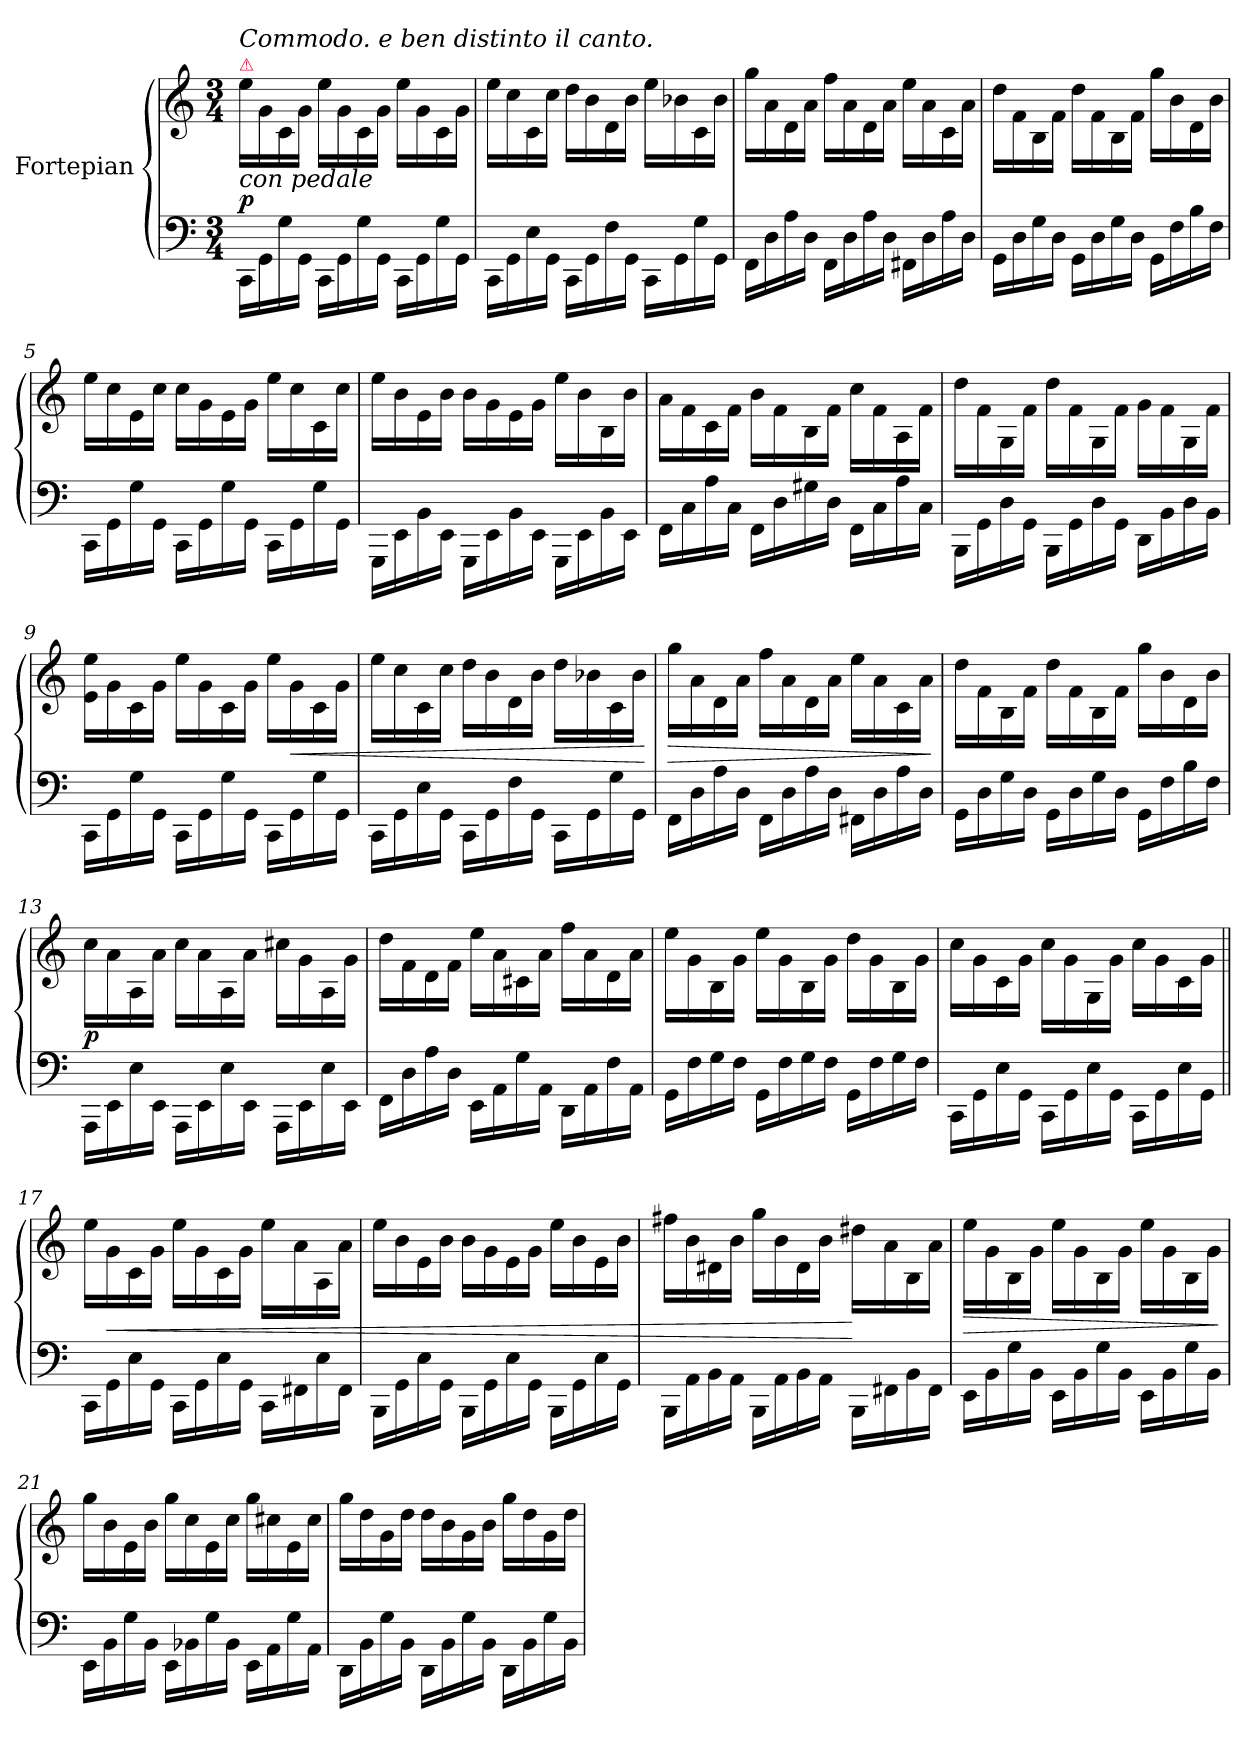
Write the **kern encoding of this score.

**kern	**kern	**dynam
*part1	*part1	*part1
*staff2	*staff1	*staff1/2
*I"Fortepian	*	*
*clefF4	*clefG2	*
*k[]	*k[]	*
*M3/4	*M3/4	*
=1	=1	=1
!	!LO:TX:a:color=crimson:t=⚠	!
!	!LO:TX:b:i:t=con pedale	!
!	!LO:TX:a:i:t=Commodo. e ben distinto il canto.	!
16CC\LL	16ee\LL	p
16GG\	16g\	.
16G\	16c\	.
16GG\JJ	16g\JJ	.
16CC\LL	16ee\LL	.
16GG\	16g\	.
16G\	16c\	.
16GG\JJ	16g\JJ	.
16CC\LL	16ee\LL	.
16GG\	16g\	.
16G\	16c\	.
16GG\JJ	16g\JJ	.
=2	=2	=2
16CC\LL	16ee\LL	.
16GG\	16cc\	.
16E\	16c\	.
16GG\JJ	16cc\JJ	.
16CC\LL	16dd\LL	.
16GG\	16b\	.
16F\	16d\	.
16GG\JJ	16b\JJ	.
16CC\LL	16ee\LL	.
16GG\	16b-X\	.
16G\	16c\	.
16GG\JJ	16b-\JJ	.
=3	=3	=3
16FF\LL	16gg\LL	.
16D\	16a\	.
16A\	16d\	.
16D\JJ	16a\JJ	.
16FF\LL	16ff\LL	.
16D\	16a\	.
16A\	16d\	.
16D\JJ	16a\JJ	.
16FF#X\LL	16ee\LL	.
16D\	16a\	.
16A\	16c\	.
16D\JJ	16a\JJ	.
=4	=4	=4
16GG\LL	16dd\LL	.
16D\	16f\	.
16G\	16B\	.
16D\JJ	16f\JJ	.
16GG\LL	16dd\LL	.
16D\	16f\	.
16G\	16B\	.
16D\JJ	16f\JJ	.
16GG\LL	16gg\LL	.
16F\	16b\	.
16B\	16d\	.
16F\JJ	16b\JJ	.
=5	=5	=5
16CC\LL	16ee\LL	.
16GG\	16cc\	.
16G\	16e\	.
16GG\JJ	16cc\JJ	.
16CC\LL	16cc\LL	.
16GG\	16g\	.
16G\	16e\	.
16GG\JJ	16g\JJ	.
16CC\LL	16ee\LL	.
16GG\	16cc\	.
16G\	16c\	.
16GG\JJ	16cc\JJ	.
=6	=6	=6
16GGG\LL	16ee\LL	.
16EE\	16b\	.
16BB\	16e\	.
16EE\JJ	16b\JJ	.
16GGG\LL	16b\LL	.
16EE\	16g\	.
16BB\	16e\	.
16EE\JJ	16g\JJ	.
16GGG\LL	16ee\LL	.
16EE\	16b\	.
16BB\	16B\	.
16EE\JJ	16b\JJ	.
=7	=7	=7
16FF\LL	16a\LL	.
16C\	16f\	.
16A\	16c\	.
16C\JJ	16f\JJ	.
16FF\LL	16b\LL	.
16D\	16f\	.
16G#X\	16B\	.
16D\JJ	16f\JJ	.
16FF\LL	16cc\LL	.
16C\	16f\	.
16A\	16A\	.
16C\JJ	16f\JJ	.
=8	=8	=8
16BBB\LL	16dd\LL	.
16GG\	16f\	.
16D\	16G\	.
16GG\JJ	16f\JJ	.
16BBB\LL	16dd\LL	.
16GG\	16f\	.
16D\	16G\	.
16GG\JJ	16f\JJ	.
16DD\LL	16g\LL	.
16BB\	16f\	.
16D\	16G\	.
16BB\JJ	16f\JJ	.
=9	=9	=9
16CC\LL	16e\ 16ee\LL	.
16GG\	16g\	.
16G\	16c\	.
16GG\JJ	16g\JJ	.
16CC\LL	16ee\LL	.
16GG\	16g\	.
16G\	16c\	.
16GG\JJ	16g\JJ	.
16CC\LL	16ee\LL	.
16GG\	16g\	<
16G\	16c\	.
16GG\JJ	16g\JJ	.
=10	=10	=10
16CC\LL	16ee\LL	.
16GG\	16cc\	.
16E\	16c\	.
16GG\JJ	16cc\JJ	.
16CC\LL	16dd\LL	.
16GG\	16b\	.
16F\	16d\	.
16GG\JJ	16b\JJ	.
16CC\LL	16dd\LL	.
16GG\	16b-X\	.
16G\	16c\	.
16GG\JJ	16b-\JJ	.
.	.	[
=11	=11	=11
16FF\LL	16gg\LL	>
16D\	16a\	.
16A\	16d\	.
16D\JJ	16a\JJ	.
16FF\LL	16ff\LL	.
16D\	16a\	.
16A\	16d\	.
16D\JJ	16a\JJ	.
16FF#X\LL	16ee\LL	.
16D\	16a\	.
16A\	16c\	.
16D\JJ	16a\JJ	.
.	.	]
=12	=12	=12
16GG\LL	16dd\LL	.
16D\	16f\	.
16G\	16B\	.
16D\JJ	16f\JJ	.
16GG\LL	16dd\LL	.
16D\	16f\	.
16G\	16B\	.
16D\JJ	16f\JJ	.
16GG\LL	16gg\LL	.
16F\	16b\	.
16B\	16d\	.
16F\JJ	16b\JJ	.
=13	=13	=13
16AAA\LL	16cc\LL	p.
16EE\	16a\	.
16E\	16A\	.
16EE\JJ	16a\JJ	.
16AAA\LL	16cc\LL	.
16EE\	16a\	.
16E\	16A\	.
16EE\JJ	16a\JJ	.
16AAA\LL	16cc#X\LL	.
16EE\	16g\	.
16E\	16A\	.
16EE\JJ	16g\JJ	.
=14	=14	=14
16FF\LL	16dd\LL	.
16D\	16f\	.
16A\	16d\	.
16D\JJ	16f\JJ	.
16EE\LL	16ee\LL	.
16AA\	16a\	.
16G\	16c#X\	.
16AA\JJ	16a\JJ	.
16DD\LL	16ff\LL	.
16AA\	16a\	.
16F\	16d\	.
16AA\JJ	16a\JJ	.
=15	=15	=15
16GG\LL	16ee\LL	.
16F\	16g\	.
16G\	16B\	.
16F\JJ	16g\JJ	.
16GG\LL	16ee\LL	.
16F\	16g\	.
16G\	16B\	.
16F\JJ	16g\JJ	.
16GG\LL	16dd\LL	.
16F\	16g\	.
16G\	16B\	.
16F\JJ	16g\JJ	.
=16	=16	=16
16CC\LL	16cc\LL	.
16GG\	16g\	.
16E\	16c\	.
16GG\JJ	16g\JJ	.
16CC\LL	16cc\LL	.
16GG\	16g\	.
16E\	16G\	.
16GG\JJ	16g\JJ	.
16CC\LL	16cc\LL	.
16GG\	16g\	.
16E\	16c\	.
16GG\JJ	16g\JJ	.
=17||	=17||	=17||
16CC\LL	16ee\LL	.
16GG\	16g\	<
16E\	16c\	.
16GG\JJ	16g\JJ	.
16CC\LL	16ee\LL	.
16GG\	16g\	.
16E\	16c\	.
16GG\JJ	16g\JJ	.
16CC\LL	16ee\LL	.
16FF#X\	16a\	.
16E\	16A\	.
16FF#\JJ	16a\JJ	.
=18	=18	=18
16BBB\LL	16ee\LL	.
16GG\	16b\	.
16E\	16e\	.
16GG\JJ	16b\JJ	.
16BBB\LL	16b\LL	.
16GG\	16g\	.
16E\	16e\	.
16GG\JJ	16g\JJ	.
16BBB\LL	16ee\LL	.
16GG\	16b\	.
16E\	16e\	.
16GG\JJ	16b\JJ	.
=19	=19	=19
16BBB\LL	16ff#X\LL	.
16AA\	16b\	.
16BB\	16d#X\	.
16AA\JJ	16b\JJ	.
16BBB\LL	16gg\LL	.
16AA\	16b\	.
16BB\	16d#\	.
16AA\JJ	16b\JJ	.
16BBB\LL	16dd#X\LL	[
16FF#X\	16a\	.
16BB\	16B\	.
16FF#\JJ	16a\JJ	.
=20	=20	=20
16EE\LL	16ee\LL	>
16BB\	16g\	.
16G\	16B\	.
16BB\JJ	16g\JJ	.
16EE\LL	16ee\LL	.
16BB\	16g\	.
16G\	16B\	.
16BB\JJ	16g\JJ	.
16EE\LL	16ee\LL	.
16BB\	16g\	.
16G\	16B\	.
16BB\JJ	16g\JJ	.
.	.	]
=21	=21	=21
16EE\LL	16gg\LL	.
16BB\	16b\	.
16G\	16e\	.
16BB\JJ	16b\JJ	.
16EE\LL	16gg\LL	.
16BB-X\	16cc\	.
16G\	16e\	.
16BB-\JJ	16cc\JJ	.
16EE\LL	16gg\LL	.
16AA\	16cc#X\	.
16G\	16e\	.
16AA\JJ	16cc#\JJ	.
=22	=22	=22
16DD\LL	16gg\LL	.
16BB\	16dd\	.
16G\	16g\	.
16BB\JJ	16dd\JJ	.
16DD\LL	16dd\LL	.
16BB\	16b\	.
16G\	16g\	.
16BB\JJ	16b\JJ	.
16DD\LL	16gg\LL	.
16BB\	16dd\	.
16G\	16g\	.
16BB\JJ	16dd\JJ	.
=	=	=
*-	*-	*-
